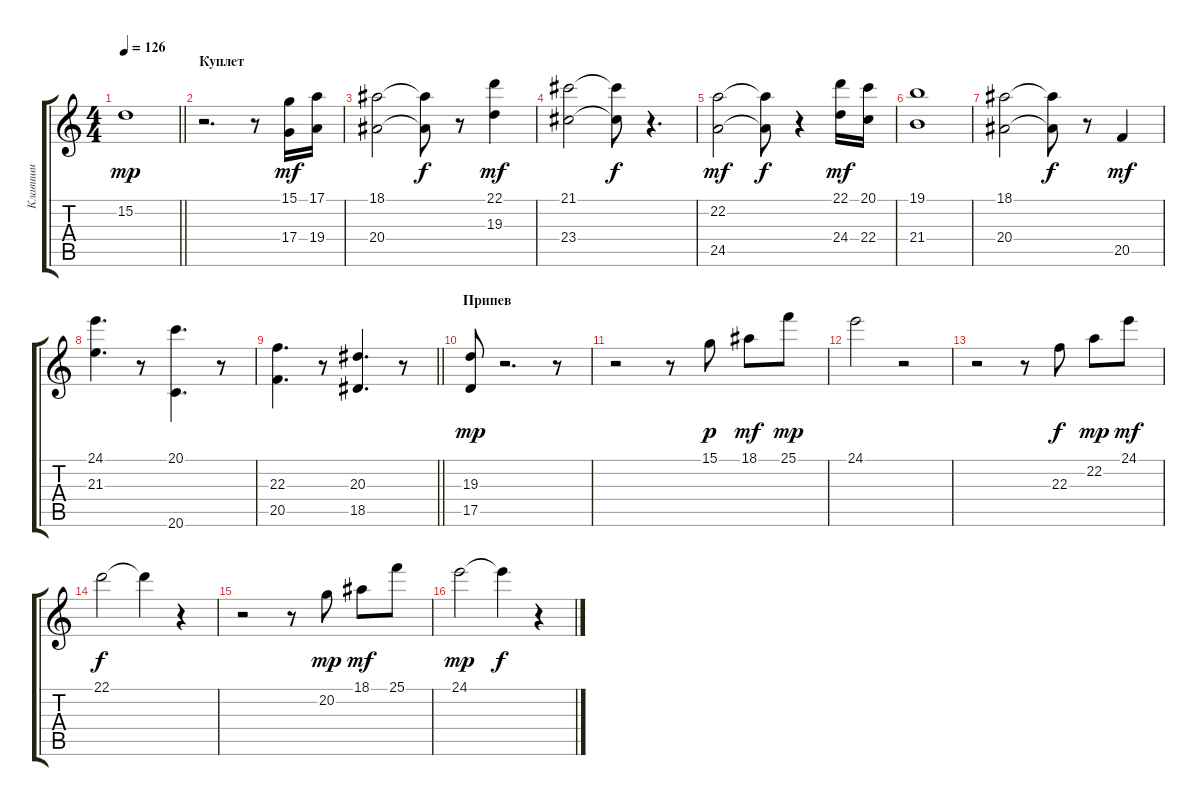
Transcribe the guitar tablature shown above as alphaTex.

\track ("Клавиши" "Клавиши") {instrument acousticgrandpiano}
\staff {score tabs}
\tuning (E4 B3 G3 D3 A2 E2) {hide}
\ts (4 4)
\tempo 126
\clef g2
\barLineRight lightlight
\ks c
15.2.1{dy mp} |
\section ("" "Куплет")
r.2{d} r.8 (15.1 17.4).16{dy mf} (17.1 19.4).16 |
(18.1 20.4).2 (18.1{t} 20.4{t}).8{dy f} r.8 (22.1 19.3).4{dy mf} |
(21.1 23.4).2 (21.1{t} 23.4{t}).8{dy f} r.4{d} |
(22.2 24.5).2{dy mf} (22.2{t} 24.5{t}).8{dy f} r.4 (22.1 24.4).16{dy mf} (20.1 22.4).16 |
(19.1 21.4).1 |
(18.1 20.4).2 (18.1{t} 20.4{t}).8{dy f} r.8 20.5.4{dy mf} |
(24.1 21.3).4{d} r.8 (20.1 20.6).4{d} r.8 |
\barLineRight lightlight
(22.3 20.5).4{d} r.8 (20.3 18.5).4{d} r.8 |
\section ("" "Припев")
(19.3 17.5).8{dy mp} r.2{d} r.8 |
r.2 r.8 15.1.8{dy p} 18.1.8{dy mf} 25.1.8{dy mp} |
24.1.2 r.2 |
r.2 r.8 22.3.8{dy f} 22.2.8{dy mp} 24.1.8{dy mf} |
22.1.2{dy f} 22.1{t}.4 r.4 |
r.2 r.8 20.2.8{dy mp} 18.1.8{dy mf} 25.1.8 |
24.1.2{dy mp} 24.1{t}.4{dy f} r.4
